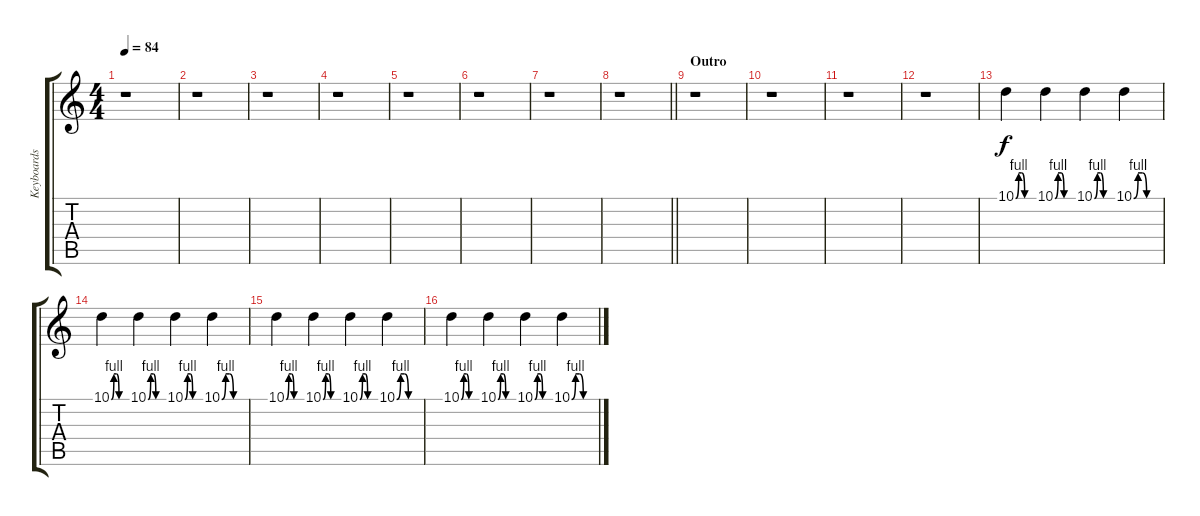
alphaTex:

\track ("Keyboards" "Keyboards") {instrument tremolostrings}
\staff {score tabs}
\tuning (E4 B3 G3 D3 A2 E2) {hide}
\ts (4 4)
\tempo 84
\clef g2
\ks c
r.1{dy f} |
r.1 |
r.1 |
r.1 |
r.1 |
r.1 |
r.1 |
\barLineRight lightlight
r.1 |
\section ("" "Outro")
r.1 |
r.1 |
r.1 |
r.1 |
10.1{be (custom 0 0 10 4 20 4 30 0 60 0)}.4{volume 16 instrument distortionguitar} 10.1{be (custom 0 0 10 4 20 4 30 0 60 0)}.4 10.1{be (custom 0 0 10 4 20 4 30 0 60 0)}.4 10.1{be (custom 0 0 10 4 20 4 30 0 60 0)}.4 |
10.1{be (custom 0 0 10 4 20 4 30 0 60 0)}.4 10.1{be (custom 0 0 10 4 20 4 30 0 60 0)}.4 10.1{be (custom 0 0 10 4 20 4 30 0 60 0)}.4 10.1{be (custom 0 0 10 4 20 4 30 0 60 0)}.4 |
10.1{be (custom 0 0 10 4 20 4 30 0 60 0)}.4 10.1{be (custom 0 0 10 4 20 4 30 0 60 0)}.4 10.1{be (custom 0 0 10 4 20 4 30 0 60 0)}.4 10.1{be (custom 0 0 10 4 20 4 30 0 60 0)}.4 |
10.1{be (custom 0 0 10 4 20 4 30 0 60 0)}.4 10.1{be (custom 0 0 10 4 20 4 30 0 60 0)}.4 10.1{be (custom 0 0 10 4 20 4 30 0 60 0)}.4 10.1{be (custom 0 0 10 4 20 4 30 0 60 0)}.4
